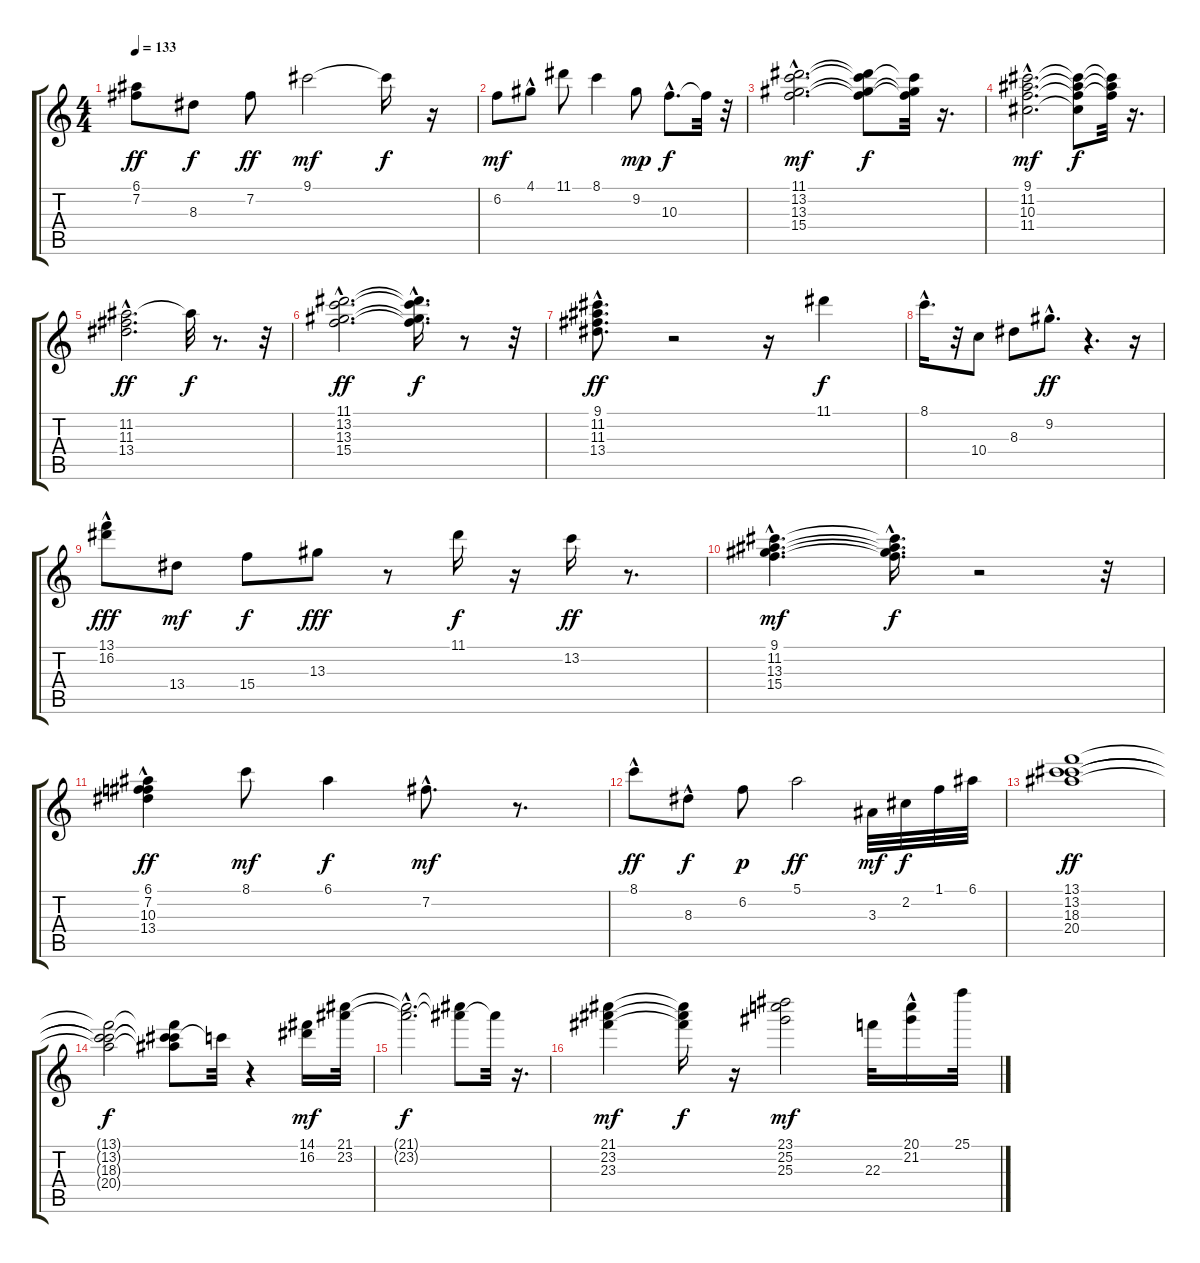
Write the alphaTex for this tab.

\track "" {instrument electricbassfinger}
\staff {score tabs}
\tuning (E4 B3 G3 D3 A2 E2) {hide}
\ts (4 4)
\tempo 133
\clef g2
\ks c
(6.1 7.2).8{dy ff} 8.3.8{dy f} 7.2.8{dy ff} 9.1.2{dy mf} 9.1{t}.16{dy f} r.16 |
6.2.8{dy mf} 4.1{hac}.8 11.1.8 8.1.4 9.2.8{dy mp} 10.3{hac}.8{d dy f} 10.3{t}.32 r.32 |
(11.1{hac} 13.2{hac} 13.3{hac} 15.4{hac}).2{d dy mf} (11.1{t} 13.2{t} 13.3{t} 15.4{t}).8{dy f} (13.2{t} 13.3{t} 15.4{t}).32 r.16{d} |
(9.1{hac} 11.2{hac} 10.3{hac} 11.4{hac}).2{d dy mf} (9.1{t} 11.2{t} 10.3{t} 11.4{t}).8{dy f} (9.1{t} 11.2{t} 10.3{t}).32 r.16{d} |
(11.2{hac} 11.3{hac} 13.4{hac}).2{d dy ff} 11.2{t}.32{dy f} r.8{d} r.32 |
(11.1{hac} 13.2{hac} 13.3{hac} 15.4{hac}).2{d dy ff} (11.1{hac t} 13.2{hac t} 13.3{hac t} 15.4{hac t}).16{d dy f} r.8 r.32 |
(9.1{hac} 11.2 11.3 13.4).8{d dy ff} r.2 r.16 11.1.4{dy f} |
8.1{hac}.16{d} r.32 10.4.8 8.3.8 9.2{hac}.8{d dy ff} r.4{d} r.16 |
(13.1{hac} 16.2{hac}).8{dy fff} 13.4.8{dy mf} 15.4.8{dy f} 13.3.8{dy fff} r.8 11.1.16{dy f} r.16 13.2.16{dy ff} r.8{d} |
(9.1{hac} 11.2{hac} 13.3{hac} 15.4{hac}).4{d dy mf} (9.1{t} 11.2{hac t} 13.3{t} 15.4{t}).16{d dy f} r.2 r.32 |
(6.1{hac} 7.2 10.3{hac} 13.4{hac}).4{dy ff} 8.1.8{dy mf} 6.1.4{dy f} 7.2{hac}.8{d dy mf} r.8{d} |
8.1{hac}.8{dy ff} 8.3{hac}.8{dy f} 6.2.8{dy p} 5.1.2{dy ff} 3.3.32{dy mf} 2.2.32{dy f} 1.1.32 6.1.32 |
(13.1 13.2 18.3 20.4).1{dy ff} |
(13.1{t} 13.2{t} 18.3{t} 20.4{t}).2{dy f} (13.1{t} 13.2{t} 18.3{t} 20.4{t}).8 13.2{t}.32 r.4 (14.1 16.2).16{dy mf} (21.1 23.2).32 |
(21.1{hac t} 23.2{hac t}).2{d dy f} (21.1{t} 23.2{t}).8 23.2{t}.32 r.16{d} |
(21.1 23.2 23.3).4{dy mf} (21.1{t} 23.2{t} 23.3{t}).16{dy f} r.16 (23.1 25.2 25.3).2{dy mf} 22.3.32 (20.1{hac} 21.2{hac}).16 25.1.32
